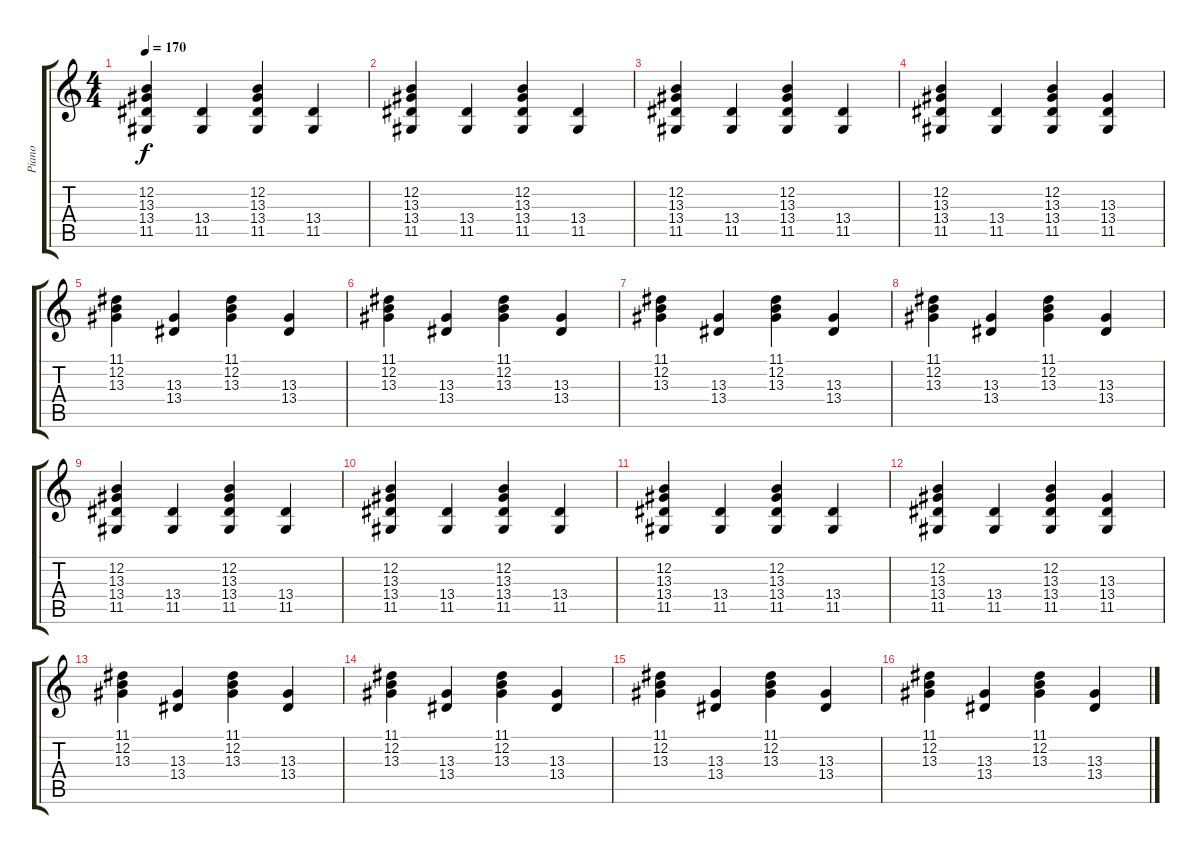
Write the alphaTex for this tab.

\track ("Piano" "Piano") {instrument acousticgrandpiano}
\staff {score tabs}
\tuning (E4 B3 G3 D3 A2 E2) {hide}
\ts (4 4)
\tempo 170
\clef g2
\ks c
(12.2 13.3 13.4 11.5).4{dy f} (13.4 11.5).4 (12.2 13.3 13.4 11.5).4 (13.4 11.5).4 |
(12.2 13.3 13.4 11.5).4 (13.4 11.5).4 (12.2 13.3 13.4 11.5).4 (13.4 11.5).4 |
(12.2 13.3 13.4 11.5).4 (13.4 11.5).4 (12.2 13.3 13.4 11.5).4 (13.4 11.5).4 |
(12.2 13.3 13.4 11.5).4 (13.4 11.5).4 (12.2 13.3 13.4 11.5).4 (13.3 13.4 11.5).4 |
(11.1 12.2 13.3).4 (13.3 13.4).4 (11.1 12.2 13.3).4 (13.3 13.4).4 |
(11.1 12.2 13.3).4 (13.3 13.4).4 (11.1 12.2 13.3).4 (13.3 13.4).4 |
(11.1 12.2 13.3).4 (13.3 13.4).4 (11.1 12.2 13.3).4 (13.3 13.4).4 |
(11.1 12.2 13.3).4 (13.3 13.4).4 (11.1 12.2 13.3).4 (13.3 13.4).4 |
(12.2 13.3 13.4 11.5).4 (13.4 11.5).4 (12.2 13.3 13.4 11.5).4 (13.4 11.5).4 |
(12.2 13.3 13.4 11.5).4 (13.4 11.5).4 (12.2 13.3 13.4 11.5).4 (13.4 11.5).4 |
(12.2 13.3 13.4 11.5).4 (13.4 11.5).4 (12.2 13.3 13.4 11.5).4 (13.4 11.5).4 |
(12.2 13.3 13.4 11.5).4 (13.4 11.5).4 (12.2 13.3 13.4 11.5).4 (13.3 13.4 11.5).4 |
(11.1 12.2 13.3).4 (13.3 13.4).4 (11.1 12.2 13.3).4 (13.3 13.4).4 |
(11.1 12.2 13.3).4 (13.3 13.4).4 (11.1 12.2 13.3).4 (13.3 13.4).4 |
(11.1 12.2 13.3).4 (13.3 13.4).4 (11.1 12.2 13.3).4 (13.3 13.4).4 |
(11.1 12.2 13.3).4 (13.3 13.4).4 (11.1 12.2 13.3).4 (13.3 13.4).4
